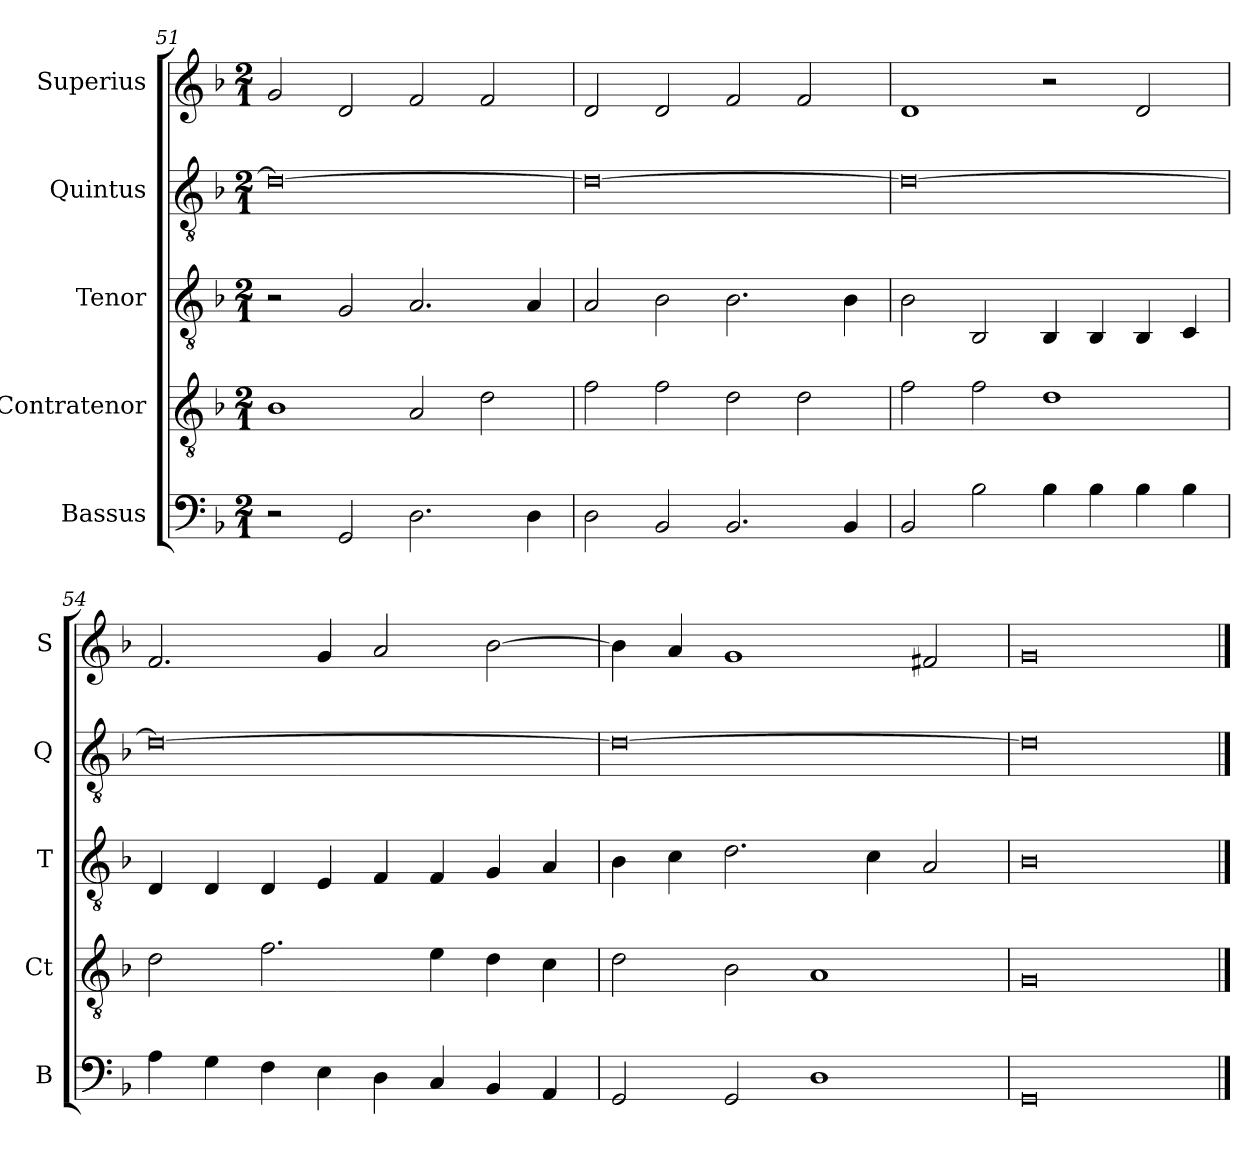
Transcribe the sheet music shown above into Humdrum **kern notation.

**kern	**kern	**kern	**kern	**kern
*part5	*part4	*part3	*part2	*part1
*staff5	*staff4	*staff3	*staff2	*staff1
*I"Bassus	*I"Contratenor	*I"Tenor	*I"Quintus	*I"Superius
*I'B	*I'Ct	*I'T	*I'Q	*I'S
*clefF4	*clefGv2	*clefGv2	*clefGv2	*clefG2
*k[b-]	*k[b-]	*k[b-]	*k[b-]	*k[b-]
*M2/1	*M2/1	*M2/1	*M2/1	*M2/1
=51	=51	=51	=51	=51
2r	1B-	2r	0d_	2g/
2GG/	.	2G/	.	2d/
2.D\	2A/	2.A/	.	2f/
.	2d\	.	.	2f/
4D\	.	4A/	.	.
=52	=52	=52	=52	=52
2D\	2f\	2A/	0d_	2d/
2BB-/	2f\	2B-\	.	2d/
2.BB-/	2d\	2.B-\	.	2f/
.	2d\	.	.	2f/
4BB-/	.	4B-\	.	.
=53	=53	=53	=53	=53
2BB-/	2f\	2B-\	0d_	1d
2B-\	2f\	2BB-/	.	.
4B-\	1d	4BB-/	.	2r
4B-\	.	4BB-/	.	.
4B-\	.	4BB-/	.	2d/
4B-\	.	4C/	.	.
=54	=54	=54	=54	=54
4A\	2d\	4D/	0d_	2.f/
4G\	.	4D/	.	.
4F\	2.f\	4D/	.	.
4E\	.	4E/	.	4g/
4D\	.	4F/	.	2a/
4C/	4e\	4F/	.	.
4BB-/	4d\	4G/	.	[2b-\
4AA/	4c\	4A/	.	.
=55	=55	=55	=55	=55
2GG/	2d\	4B-\	0d_	4b-\]
.	.	4c\	.	4a/
2GG/	2B-\	2.d\	.	1g
1D	1A	.	.	.
.	.	4c\	.	.
.	.	2A/	.	2f#X/
=56	=56	=56	=56	=56
0GG	0G	0B-	0d]	0g
==	==	==	==	==
*-	*-	*-	*-	*-
